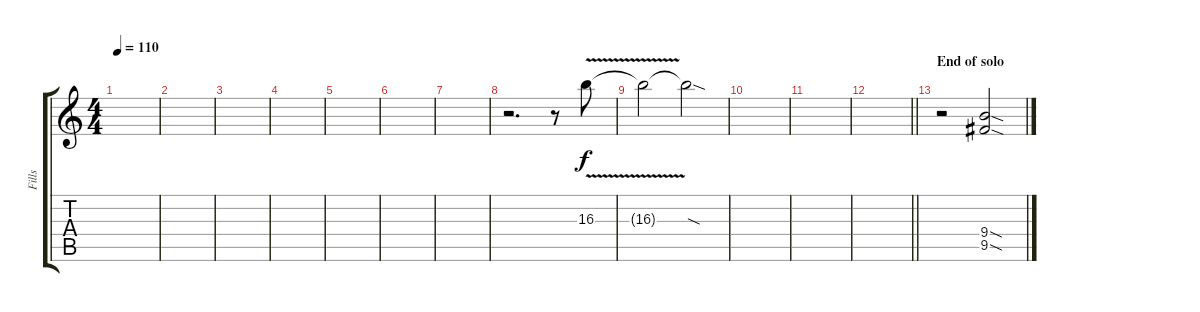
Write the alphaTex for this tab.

\track ("Fills" "Fills") {instrument distortionguitar}
\staff {score tabs}
\tuning (E4 B3 G3 D3 A2 E2) {hide}
\ts (4 4)
\tempo 110
\clef g2
\ks c
|
|
|
|
|
|
|
r.2{d} r.8 16.3{v}.8 |
16.3{t}.2 16.3{sod t}.2 |
|
|
\barLineRight lightlight
|
\section ("" "End of solo")
r.2 (9.4{sod} 9.5{sod}).2
